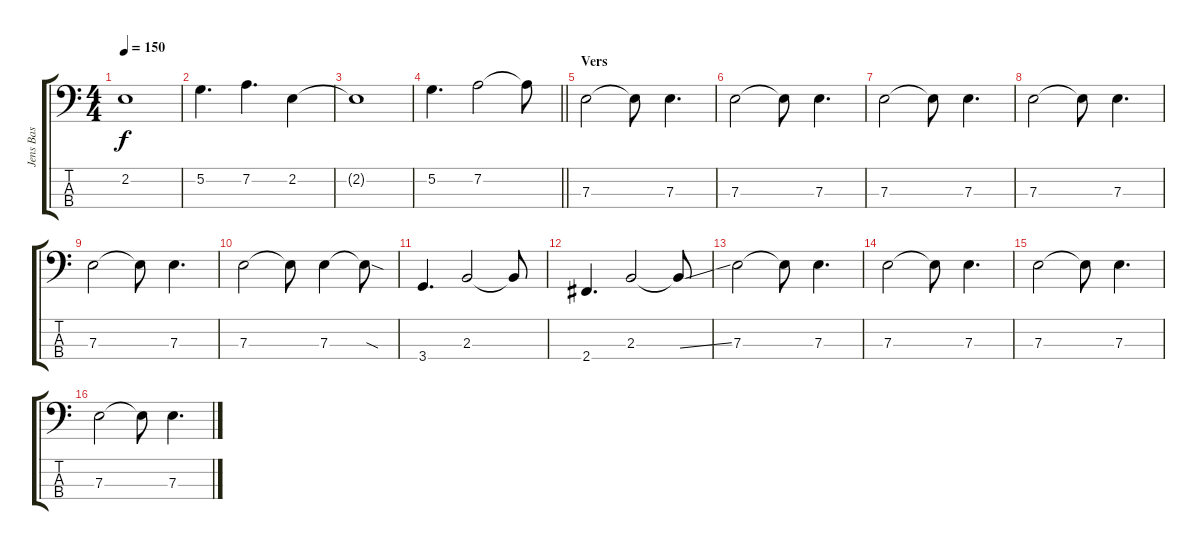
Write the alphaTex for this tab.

\track ("Jens Bas" "Jens Bas") {instrument electricbasspick}
\staff {score tabs}
\tuning (G2 D2 A1 E1) {hide}
\ts (4 4)
\tempo 150
\clef f4
\ks c
2.2{t}.1{dy f} |
5.2.4{d} 7.2.4{d} 2.2.4 |
2.2{t}.1 |
\barLineRight lightlight
5.2.4{d} 7.2.2 7.2{t}.8 |
\section ("" "Vers")
7.3.2 7.3{t}.8 7.3.4{d} |
7.3.2 7.3{t}.8 7.3.4{d} |
7.3.2 7.3{t}.8 7.3.4{d} |
7.3.2 7.3{t}.8 7.3.4{d} |
7.3.2 7.3{t}.8 7.3.4{d} |
7.3.2 7.3{t}.8 7.3.4 7.3{sod t}.8 |
3.4.4{d} 2.3.2 2.3{t}.8 |
2.4.4{d} 2.3.2 2.3{ss t}.8 |
7.3.2 7.3{t}.8 7.3.4{d} |
7.3.2 7.3{t}.8 7.3.4{d} |
7.3.2 7.3{t}.8 7.3.4{d} |
7.3.2 7.3{t}.8 7.3.4{d}
